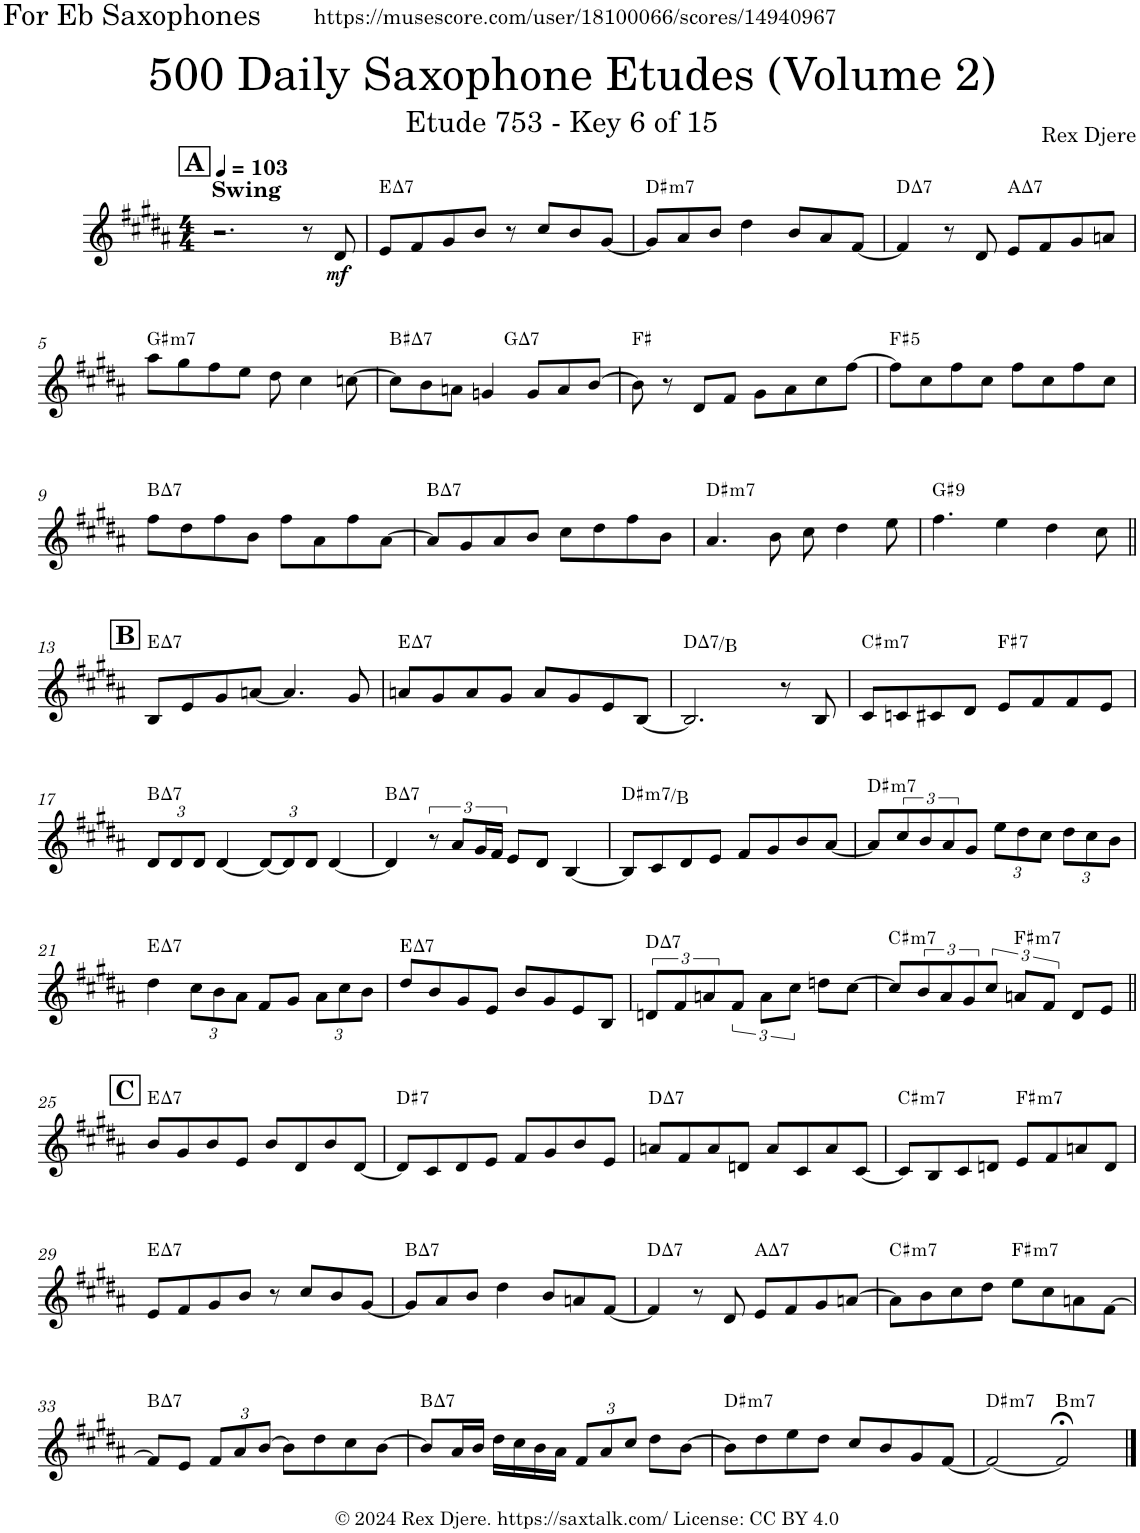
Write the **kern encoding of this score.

**kern	**dynam	**harte
*part1	*part1	*part1
*staff1	*staff1	*
*I"Alto Saxophone	*	*
*I'A. Sax.	*	*
*clefG2	*	*
*Trd5c9	*	*
*k[f#c#g#d#a#]	*	*
*M4/4	*	*
*MM103	*	*
!!LO:REH:place=s1:a:B:cj:fs=14:t=A
=1	=1	=1
!LO:TX:a:B:t=Swing	!	!
2.r	.	.
8r	.	.
!	!LO:DY:b	!
8d#/	mf	.
=2	=2	=2
!	!	!LO:H:kt=7
8e/L	.	E:maj7
8f#/	.	.
8g#/	.	.
8b/J	.	.
8r	.	.
8cc#/L	.	.
8b/	.	.
[8g#/J	.	.
=3	=3	=3
!	!	!LO:H:kt=m7
8g#/L]	.	D#:min7
8a#/	.	.
8b/J	.	.
4dd#\	.	.
8b/L	.	.
8a#/	.	.
[8f#/J	.	.
=4	=4	=4
!	!	!LO:H:kt=7
4f#/]	.	D:maj7
8r	.	.
8d#/	.	.
!	!	!LO:H:kt=7
8e/L	.	A:maj7
8f#/	.	.
8g#/	.	.
8an/J	.	.
!!LO:LB:g=z
=5	=5	=5
!	!	!LO:H:kt=m7
8aa#\L	.	G#:min7
8gg#\	.	.
8ff#\	.	.
8ee\J	.	.
8dd#\	.	.
4cc#\	.	.
[8ccn\	.	.
=6	=6	=6
!	!	!LO:H:kt=7
*^	*	*
8cc\L]	2ryy	.	B#:maj7
8b\	.	.	.
8an\J	.	.	.
4gn/	.	.	.
!	!	!	!LO:H:kt=7
.	2ryy	.	G:maj7
8g/L	.	.	.
8a/	.	.	.
[8b/J	.	.	.
*v	*v	*	*
=7	=7	=7
8b\]	.	F#:maj
8r	.	.
8d#/L	.	.
8f#/J	.	.
8g#\L	.	.
8a#\	.	.
8cc#\	.	.
[8ff#\J	.	.
=8	=8	=8
!	!	!LO:H:kt=5
8ff#\L]	.	F#:(1,5)
8cc#\	.	.
8ff#\	.	.
8cc#\J	.	.
8ff#\L	.	.
8cc#\	.	.
8ff#\	.	.
8cc#\J	.	.
!!LO:LB:g=z
=9	=9	=9
!	!	!LO:H:kt=7
8ff#\L	.	B:maj7
8dd#\	.	.
8ff#\	.	.
8b\J	.	.
8ff#\L	.	.
8a#\	.	.
8ff#\	.	.
[8a#\J	.	.
=10	=10	=10
!	!	!LO:H:kt=7
8a#/L]	.	B:maj7
8g#/	.	.
8a#/	.	.
8b/J	.	.
8cc#\L	.	.
8dd#\	.	.
8ff#\	.	.
8b\J	.	.
=11	=11	=11
!	!	!LO:H:kt=m7
4.a#/	.	D#:min7
8b\	.	.
8cc#\	.	.
4dd#\	.	.
8ee\	.	.
=12	=12	=12
!	!	!LO:H:kt=9
4.ff#\	.	G#:9
4ee\	.	.
4dd#\	.	.
8cc#\	.	.
!!LO:LB:g=z
!!LO:REH:place=s1:a:B:cj:fs=14:t=B
=13||	=13||	=13||
!	!	!LO:H:kt=7
8B/L	.	E:maj7
8e/	.	.
8g#/	.	.
[8an/J	.	.
4.a/]	.	.
8g#/	.	.
=14	=14	=14
!	!	!LO:H:kt=7
8an/L	.	E:maj7
8g#/	.	.
8a/	.	.
8g#/J	.	.
8a/L	.	.
8g#/	.	.
8e/	.	.
[8B/J	.	.
=15	=15	=15
!	!	!LO:H:kt=7
2.B/]	.	D:maj7/6
8r	.	.
8B/	.	.
=16	=16	=16
!	!	!LO:H:kt=m7
8c#/L	.	C#:min7
8cn/	.	.
8c#X/	.	.
8d#/J	.	.
!	!	!LO:H:kt=7
8e/L	.	F#:7
8f#/	.	.
8f#/	.	.
8e/J	.	.
!!LO:LB:g=z
=17	=17	=17
*Xbrackettup	*	*
!	!	!LO:H:kt=7
12d#/L	.	B:maj7
12d#/	.	.
12d#/J	.	.
[4d#/	.	.
12d#/L_	.	.
12d#/]	.	.
12d#/J	.	.
[4d#/	.	.
=18	=18	=18
!	!	!LO:H:kt=7
4d#/]	.	B:maj7
*brackettup	*	*
12r	.	.
12a#/L	.	.
24g#/L	.	.
24f#/JJ	.	.
8e/L	.	.
8d#/J	.	.
[4B/	.	.
=19	=19	=19
!	!	!LO:H:kt=m7
8B/L]	.	D#:min7/b6
8c#/	.	.
8d#/	.	.
8e/J	.	.
8f#/L	.	.
8g#/	.	.
8b/	.	.
[8a#/J	.	.
=20	=20	=20
!	!	!LO:H:kt=m7
8a#/L]	.	D#:min7
12cc#/	.	.
12b/	.	.
12a#/	.	.
8g#/J	.	.
*Xbrackettup	*	*
12ee\L	.	.
12dd#\	.	.
12cc#\J	.	.
12dd#\L	.	.
12cc#\	.	.
12b\J	.	.
!!LO:LB:g=z
=21	=21	=21
!	!	!LO:H:kt=7
4dd#\	.	E:maj7
12cc#\L	.	.
12b\	.	.
12a#\J	.	.
8f#/L	.	.
8g#/J	.	.
12a#\L	.	.
12cc#\	.	.
12b\J	.	.
=22	=22	=22
!	!	!LO:H:kt=7
8dd#/L	.	E:maj7
8b/	.	.
8g#/	.	.
8e/J	.	.
8b/L	.	.
8g#/	.	.
8e/	.	.
8B/J	.	.
=23	=23	=23
!	!	!LO:H:kt=7
8dn/L	.	D:maj7
8f#/	.	.
8an/	.	.
8f#/J	.	.
8a\L	.	.
8cc#\J	.	.
8ddn\L	.	.
[8cc#\J	.	.
=24	=24	=24
!	!	!LO:H:kt=m7
8cc#/L]	.	C#:min7
*brackettup	*	*
12b/	.	.
12a#/	.	.
12g#/	.	.
8cc#/J	.	.
!	!	!LO:H:kt=m7
8an/L	.	F#:min7
8f#/J	.	.
8d#/L	.	.
8e/J	.	.
!!LO:LB:g=z
!!LO:REH:place=s1:a:B:cj:fs=14:t=C
=25||	=25||	=25||
!	!	!LO:H:kt=7
8b/L	.	E:maj7
8g#/	.	.
8b/	.	.
8e/J	.	.
8b/L	.	.
8d#/	.	.
8b/	.	.
[8d#/J	.	.
=26	=26	=26
!	!	!LO:H:kt=7
8d#/L]	.	D#:7
8c#/	.	.
8d#/	.	.
8e/J	.	.
8f#/L	.	.
8g#/	.	.
8b/	.	.
8e/J	.	.
=27	=27	=27
!	!	!LO:H:kt=7
8an/L	.	D:maj7
8f#/	.	.
8a/	.	.
8dn/J	.	.
8a/L	.	.
8c#/	.	.
8a/	.	.
[8c#/J	.	.
=28	=28	=28
!	!	!LO:H:kt=m7
8c#/L]	.	C#:min7
8B/	.	.
8c#/	.	.
8dn/J	.	.
!	!	!LO:H:kt=m7
8e/L	.	F#:min7
8f#/	.	.
8an/	.	.
8d/J	.	.
!!LO:LB:g=z
=29	=29	=29
!	!	!LO:H:kt=7
8e/L	.	E:maj7
8f#/	.	.
8g#/	.	.
8b/J	.	.
8r	.	.
8cc#/L	.	.
8b/	.	.
[8g#/J	.	.
=30	=30	=30
!	!	!LO:H:kt=7
8g#/L]	.	B:maj7
8a#/	.	.
8b/J	.	.
4dd#\	.	.
8b/L	.	.
8an/	.	.
[8f#/J	.	.
=31	=31	=31
!	!	!LO:H:kt=7
4f#/]	.	D:maj7
8r	.	.
8d#/	.	.
!	!	!LO:H:kt=7
8e/L	.	A:maj7
8f#/	.	.
8g#/	.	.
[8an/J	.	.
=32	=32	=32
!	!	!LO:H:kt=m7
8a\L]	.	C#:min7
8b\	.	.
8cc#\	.	.
8dd#\J	.	.
!	!	!LO:H:kt=m7
8ee\L	.	F#:min7
8cc#\	.	.
8an\	.	.
[8f#\J	.	.
!!LO:LB:g=z
=33	=33	=33
!	!	!LO:H:kt=7
8f#/L]	.	B:maj7
8e/J	.	.
*Xbrackettup	*	*
12f#/L	.	.
12a#/	.	.
[12b/J	.	.
8b\L]	.	.
8dd#\	.	.
8cc#\	.	.
[8b\J	.	.
=34	=34	=34
!	!	!LO:H:kt=7
8b/L]	.	B:maj7
16a#/L	.	.
16b/JJ	.	.
16dd#\LL	.	.
16cc#\	.	.
16b\	.	.
16a#\JJ	.	.
12f#/L	.	.
12a#/	.	.
12cc#/J	.	.
8dd#\L	.	.
[8b\J	.	.
=35	=35	=35
!	!	!LO:H:kt=m7
8b\L]	.	D#:min7
8dd#\	.	.
8ee\	.	.
8dd#\J	.	.
8cc#/L	.	.
8b/	.	.
8g#/	.	.
[8f#/J	.	.
=36	=36	=36
!	!	!LO:H:kt=m7
2f#/_	.	D#:min7
!	!	!LO:H:kt=m7
2f#;</]	.	B:min7
==	==	==
*-	*-	*-
